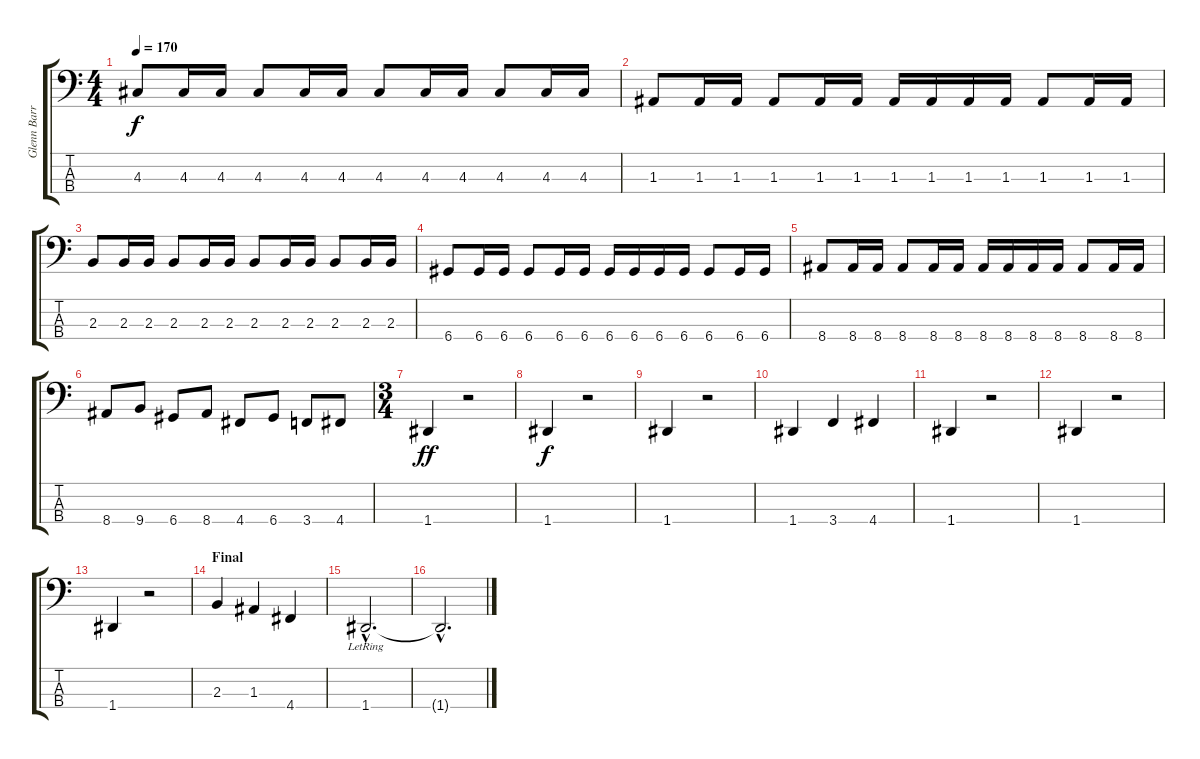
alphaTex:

\track ("Glenn Barry" "Glenn Barr") {instrument electricbasspick}
\staff {score tabs}
\tuning (G2 D2 A1 D1) {hide}
\ts (4 4)
\tempo 170
\clef f4
\ks c
4.3.8{dy f} 4.3.16 4.3.16 4.3.8 4.3.16 4.3.16 4.3.8 4.3.16 4.3.16 4.3.8 4.3.16 4.3.16 |
1.3.8 1.3.16 1.3.16 1.3.8 1.3.16 1.3.16 1.3.16 1.3.16 1.3.16 1.3.16 1.3.8 1.3.16 1.3.16 |
2.3.8 2.3.16 2.3.16 2.3.8 2.3.16 2.3.16 2.3.8 2.3.16 2.3.16 2.3.8 2.3.16 2.3.16 |
6.4.8 6.4.16 6.4.16 6.4.8 6.4.16 6.4.16 6.4.16 6.4.16 6.4.16 6.4.16 6.4.8 6.4.16 6.4.16 |
8.4.8 8.4.16 8.4.16 8.4.8 8.4.16 8.4.16 8.4.16 8.4.16 8.4.16 8.4.16 8.4.8 8.4.16 8.4.16 |
8.4.8 9.4.8 6.4.8 8.4.8 4.4.8 6.4.8 3.4.8 4.4.8 |
\ts (3 4)
1.4.4{dy ff} r.2 |
1.4.4{dy f} r.2 |
1.4.4 r.2 |
1.4.4 3.4.4 4.4.4 |
1.4.4 r.2 |
1.4.4 r.2 |
1.4.4 r.2 |
\section ("" "Final")
2.3.4 1.3.4 4.4.4 |
1.4{hac lr}.2{d} |
1.4{hac t}.2{d}
